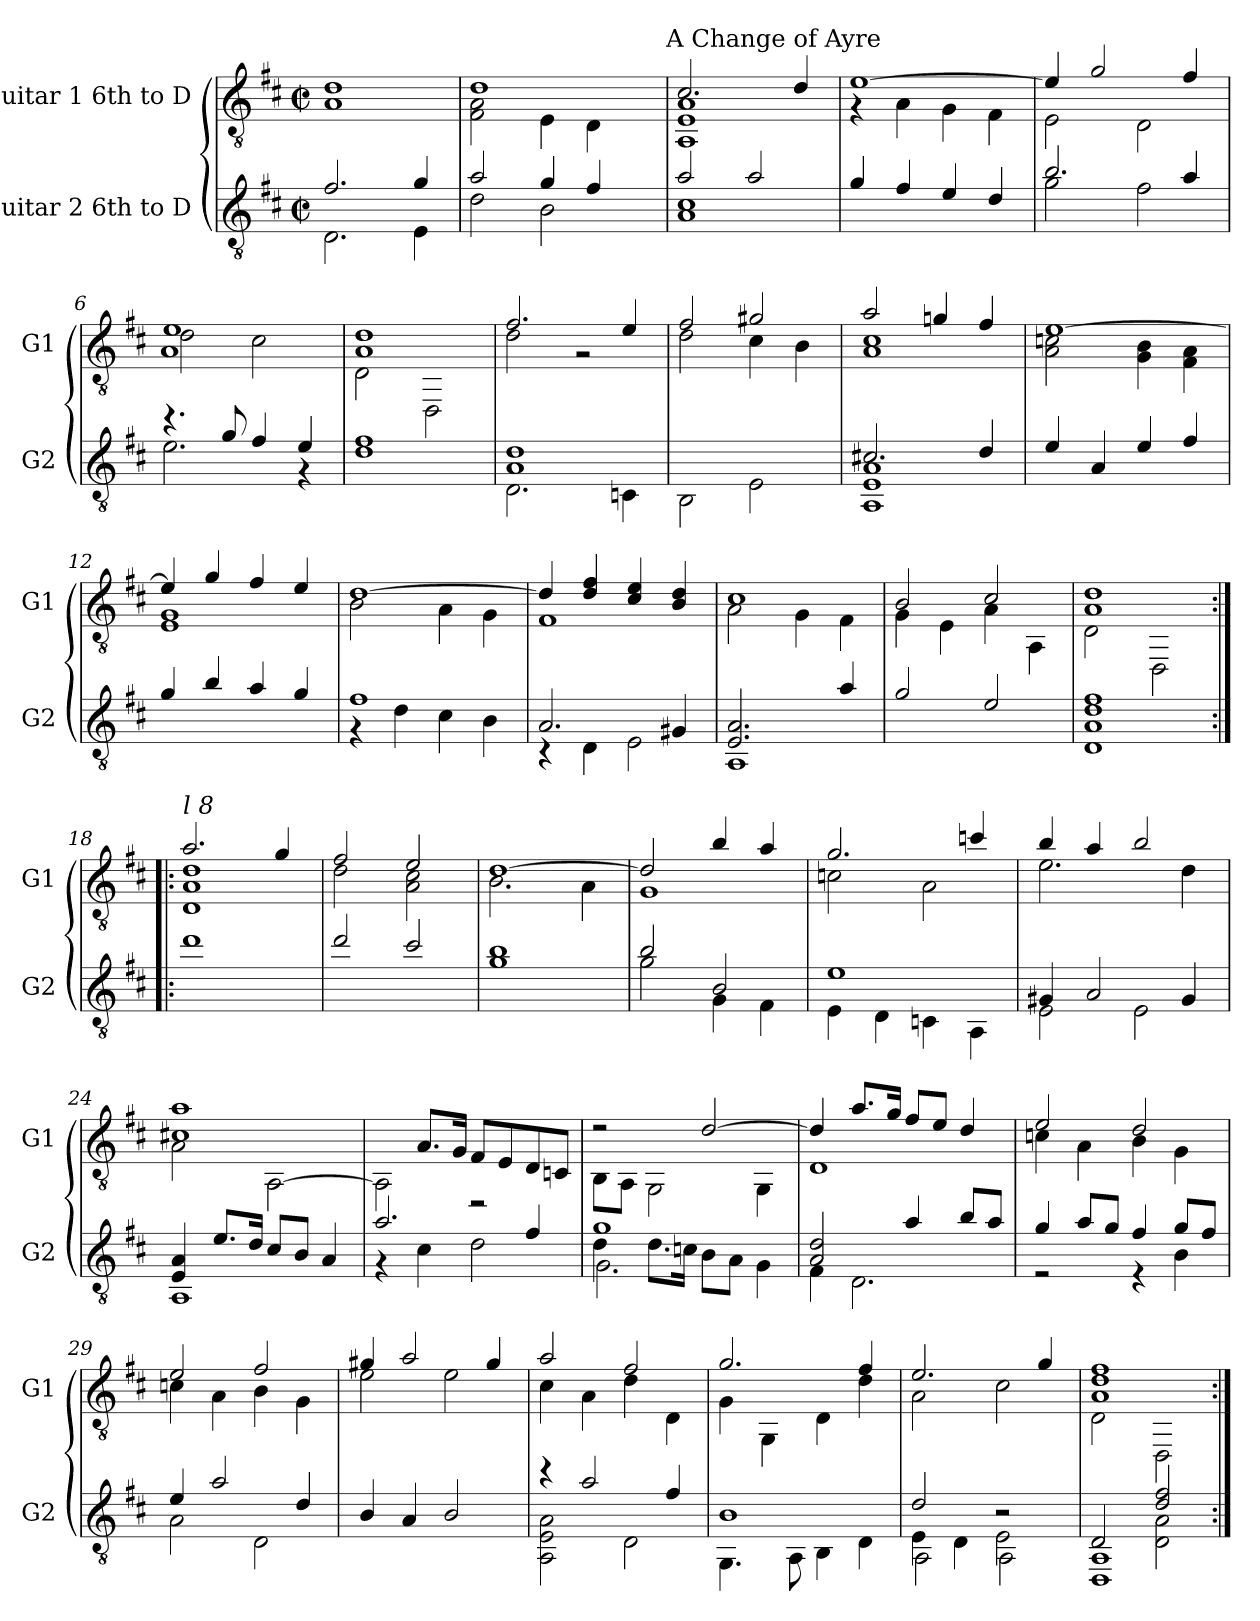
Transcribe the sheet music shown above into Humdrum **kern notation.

**kern	**kern
*part2	*part1
*staff2	*staff1
*I"Guitar 2 6th to D	*I"Guitar 1 6th to D
*I'G2	*I'G1
!!LO:PB:g=z
*clefGv2	*clefGv2
*ITrd7c12	*ITrd7c12
*k[f#c#]	*k[f#c#]
*D:	*D:
*M2/2	*M2/2
*met(c|)	*met(c|)
*MM120	*MM120
=1	=1
*^	*^
2.F#i/	2.DDi\	1Di	1AAi
4Gi/	4EEi\	.	.
=2	=2	=2	=2
*	*	*	*^
2Ai/	2Di\	1Di	2FF#i\ 2AAi	2ryy
4Gi/	2BBi\	.	4EEi\	4ryy
4F#i/	.	.	4DDi\	8ryy
.	.	.	.	16ryy
.	.	.	.	32ryy
.	.	.	.	64ryy
.	.	.	.	128...ryy
!	!	!	!	!LO:TX:a:t=A Change of Ayre
.	.	.	.	1024ryy
*	*	*	*v	*v
=3	=3	=3	=3
2Ai/	1AAi 1C#i	2.C#i/	1AAAi 1EEi 1AAi
2Ai/	.	.	.
.	.	4Di/	.
*v	*v	*	*
=4	=4	=4
4Gi/	[>1Ei	4r
4F#i/	.	4AAi\
4Ei/	.	4GGi\
4Di/	.	4FF#i\
=5	=5	=5
*^	*	*
2.Bi/	2Gi\	4Ei/]	2EEi\
.	.	2Gi/	.
.	2F#i\	.	2DDi\
4Ai/	.	4F#i/	.
=6	=6	=6	=6
*	*	*	*^
4.r	2.Ei\	1Ei	2Di\	1AAi
8Gi/	.	.	.	.
4F#i/	.	.	2C#i\	.
4Ei/	4r	.	.	.
*	*	*	*v	*v
=7	=7	=7	=7
1F#i	1Di	1AAi 1Di	2DDi\
.	.	.	2DDDi\
=8	=8	=8	=8
*	*^	*	*
1Di	1AAi	2.DDi\	2.F#i/	2Di\
.	.	.	.	2r
.	.	4CCni\	4Ei/	.
*v	*v	*v	*	*
!!LO:LB:g=z	!!
=9	=9	=9
2BBBi\	2F#i/	2Di\
2EEi\	2G#Xi/	4C#i\
.	.	4BBi\
=10	=10	=10
*^	*	*
2.C#Xi/	1AAAi 1EEi 1AAi	2Ai/	1AAi 1C#i
.	.	4Gni/	.
4Di/	.	4F#i/	.
*v	*v	*	*
=11	=11	=11
4Ei/	[>1Ei	2AAi\ 2Cni
4AAi/	.	.
4Ei/	.	4GGi\ 4BBi
4F#i/	.	4FF#i\ 4AAi
=12	=12	=12
4Gi/	4Ei/]	1EEi 1GGi
4Bi/	4Gi/	.
4Ai/	4F#i/	.
4Gi/	4Ei/	.
=13	=13	=13
*^	*	*
1F#i	4r	[>1Di	2BBi\
.	4Di\	.	.
.	4C#i\	.	4AAi\
.	4BBi\	.	4GGi\
=14	=14	=14	=14
2.AAi/	4r	4Di/]	1FF#i
.	4DDi\	4Di/ 4F#i	.
.	2EEi\	4C#i/ 4Ei	.
4GG#Xi/	.	4BBi/ 4Di	.
=15	=15	=15	=15
2.EEi/ 2.AAi	1AAAi	1C#i	2AAi\
.	.	.	4GGi\
4Ai/	.	.	4FF#i\
*v	*v	*	*
=16	=16	=16
2Gi/	2BBi/	4GGi\
.	.	4EEi\
2Ei/	2C#i/	4AAi\
.	.	4AAAi\
!!LO:LB:g=z
=17	=17	=17
*^	*	*^
1F#i	1DDi 1AAi 1Di	1Di	1AAi	2DDi\
.	.	.	.	2DDDi\
*v	*v	*	*	*
=18:|!|:	=18:|!|:	=18:|!|:	=18:|!|:
!	!LO:TX:a:i:t=l 8	!	!
*	*	*v	*v
1di	2.Ai/	1DDi 1AAi 1Di
.	4Gi/	.
=19	=19	=19
2di/	2F#i/	2Di\
2c#i/	2Ei/	2AAi\ 2C#i
=20	=20	=20
*^	*	*
1Bi	1Gi	[>1Di	2.BBi\
.	.	.	4AAi\
=21	=21	=21	=21
2Bi/	2Gi\	2Di/]	1GGi
2BBi/	4GGi\	4Bi/	.
.	4FF#i\	4Ai/	.
=22	=22	=22	=22
1Ei	4EEi\	2.Gi/	2Cni\
.	4DDi\	.	.
.	4CCni\	.	2AAi\
.	4AAAi\	4cni/	.
=23	=23	=23	=23
4GG#Xi/	2EEi\	4Bi/	2.Ei\
2AAi/	.	4Ai/	.
.	2EEi\	2Bi/	.
4GG#i/	.	.	4Di\
=24	=24	=24	=24
*	*	*	*^
4EEi/ 4AAi	1AAAi	1Ai	1C#Xi	2AAi\
8.Ei/L	.	.	.	.
16Di/Jk	.	.	.	.
8C#i/L	.	.	.	[<2AAAi\
8BBi/J	.	.	.	.
4AAi/	.	.	.	.
*	*	*	*v	*v
!!LO:LB:g=z
=25	=25	=25	=25
2.Ai/	4r	4ryy	2AAAi\]
.	4C#i\	8.AAi/L	.
.	.	16GGi/Jk	.
.	2Di\	8FF#i/L	2r
.	.	8EEi/	.
4F#i/	.	8DDi/	.
.	.	8CCni/J	.
=26	=26	=26	=26
*	*^	*	*
1Gi	4Di\	2.GGi\	2r	8BBBi\L
.	.	.	.	8AAAi\J
.	8.Di\L	.	.	2GGGi\
.	16Cni\Jk	.	.	.
.	8BBi\L	.	[>2Di/	.
.	8AAi\J	.	.	.
.	4GGi\	4ryy	.	4GGGi\
*	*v	*v	*	*
=27	=27	=27	=27
2AAi/ 2Di	4FF#i\	4Di/]	1DDi
.	2.DDi\	8.Ai/L	.
.	.	16Gi/Jk	.
4Ai/	.	8F#i/L	.
.	.	8Ei/J	.
8Bi/L	.	4Di/	.
8Ai/J	.	.	.
=28	=28	=28	=28
4Gi/	2r	2Ei/	4Cni\
8Ai/L	.	.	4AAi\
8Gi/J	.	.	.
4F#i/	4r	2Di/	4BBi\
8Gi/L	4BBi\	.	4GGi\
8F#i/J	.	.	.
!!LO:LB:g=z	!!
=29	=29	=29	=29
4Ei/	2AAi\	2Ei/	4Cni\
2Ai/	.	.	4AAi\
.	2DDi\	2F#i/	4BBi\
4Di/	.	.	4GGi\
*v	*v	*	*
=30	=30	=30
4BBi/	4G#Xi/	2Ei\
4AAi/	2Ai/	.
2BBi/	.	2Ei\
.	4G#i/	.
=31	=31	=31
*^	*	*
4r	2AAAi\ 2EEi 2AAi	2Ai/	4C#i\
2Ai/	.	.	4AAi\
.	2DDi\	2F#i/	4Di\
4F#i/	.	.	4DDi\
=32	=32	=32	=32
1BBi	4.GGGi\	2.Gi/	4GGi\
.	.	.	4GGGi\
.	8AAAi\	.	.
.	4BBBi\	.	4DDi\
.	4DDi\	4F#i/	4Di\
=33	=33	=33	=33
*	*^	*	*
2Di/	4EEi\	2AAAi\	2.Ei/	2AAi\
.	4DDi\	.	.	.
2r	2EEi\	2AAAi\	.	2C#i\
.	.	.	4Gi/	.
=34	=34	=34	=34	=34
*	*	*	*	*^
2DDi/	2ryy	1DDDi 1AAAi	1F#i	1AAi 1Di	2DDi\
2Di/ 2F#i	2DDi\ 2AAi	.	.	.	2DDDi\
*v	*v	*v	*	*	*
*	*v	*v	*v
=:|!	=:|!
*-	*-
